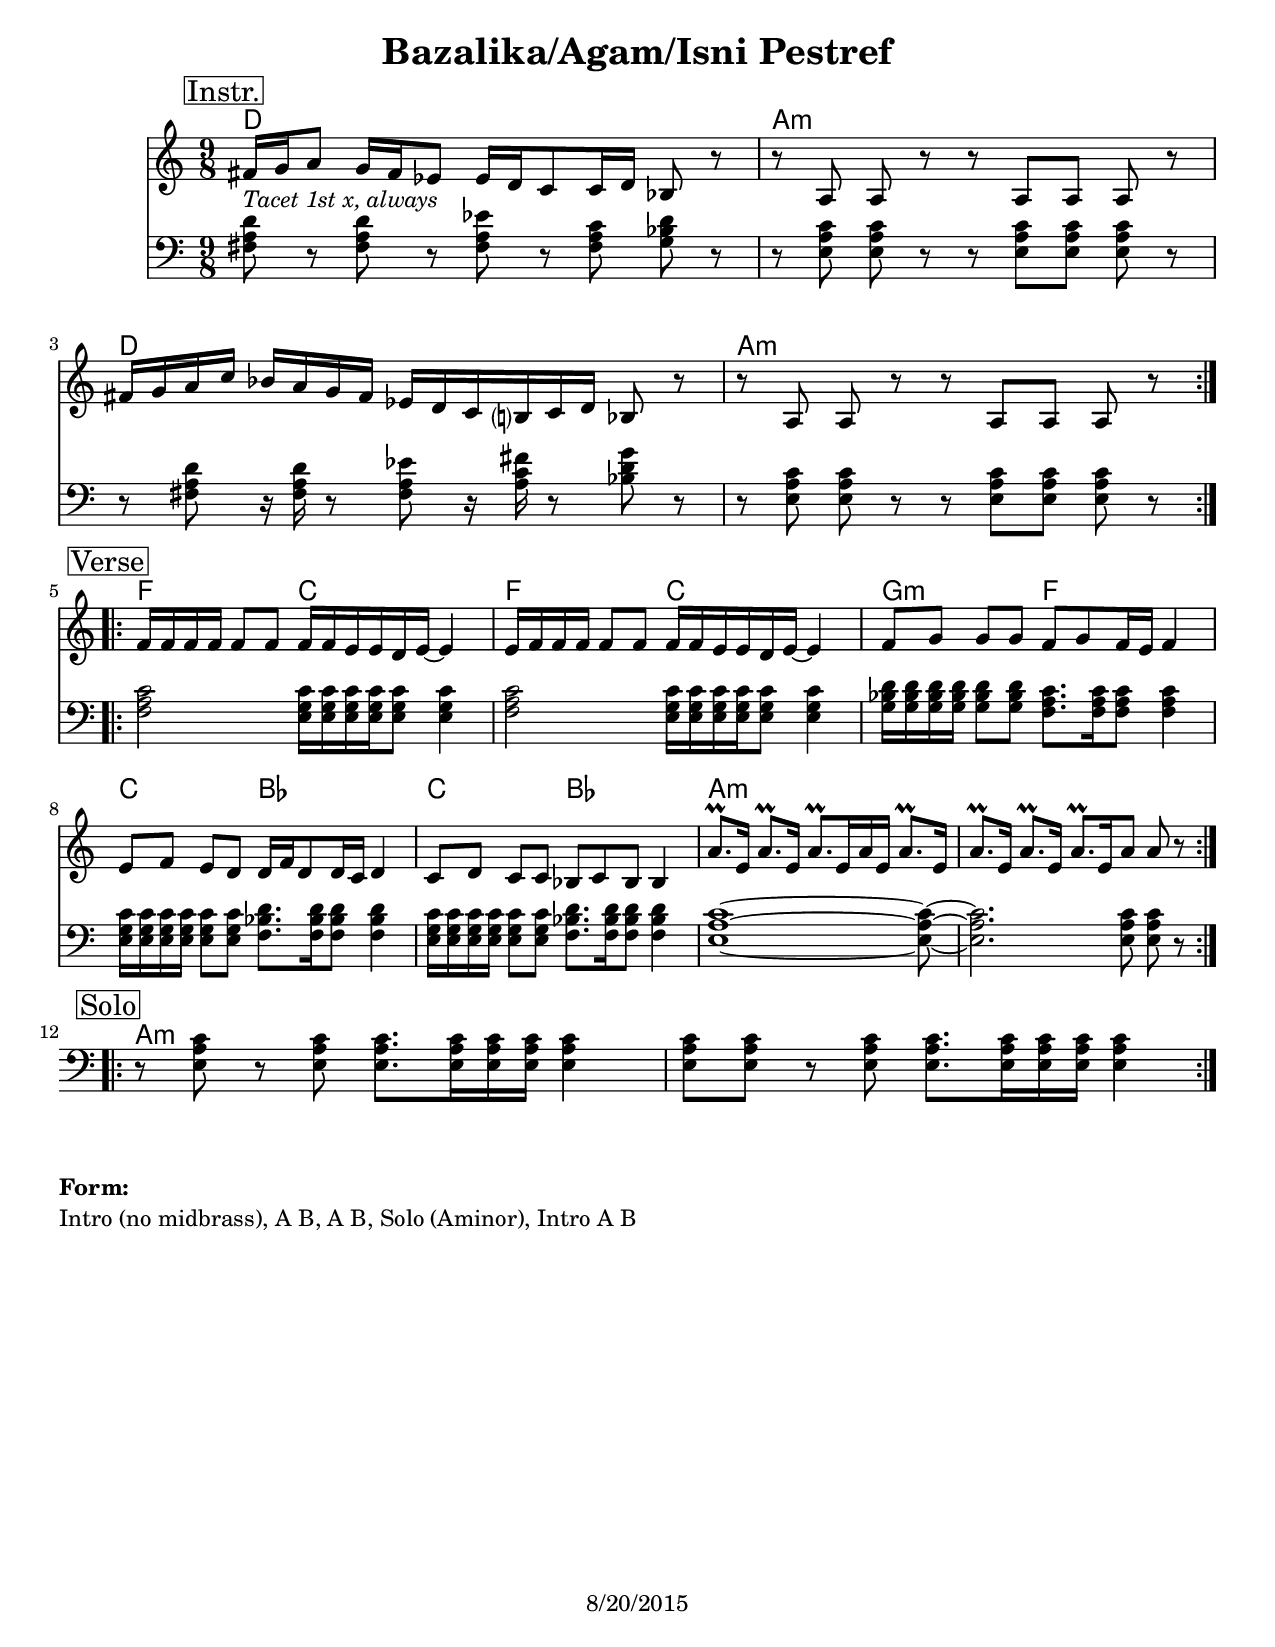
\version "2.16.2"

\header {
	title = "Bazalika/Agam/Isni Pestref"
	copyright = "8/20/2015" %date of latest edits
}
\paper {
  #(set-paper-size "letter")
  }


slash = {
	\override NoteHead #'style = #'slash
	\override Stem #'transparent = ##t
}

noslash = {
	\revert NoteHead #'style
	\revert Stem #'transparent
}

test = { \relative c' { \tempo 4 = 80 \set Score.markFormatter = #format-mark-box-letters
	\repeat volta 2 {
	}
}
}

	
melody = { \relative c' { \set Score.markFormatter = #format-mark-box-letters 
	\overrideTimeSignatureSettings
      9/8               % timeSignatureFraction
      1/16               % baseMomentFraction
      #'(4 4 6 4)           % beatStructure
      #'()		% beamExceptions
	\time 9/8

	\mark \markup { \box "Instr." }
		fis16 g a8 g16 fis ees8 ees16 d c8 c16 d bes8 r |
		r8 a a r r a a a r | \break
		fis'16 g a c bes a g fis ees d c b? c d bes8 r | 
		r8 a a r r a a a r | \break

	\mark \markup { \box "Verse" }
	\repeat volta 2 {
		f'16 f f f f8 f f16 f e e d e~ e4 |
		e16 f f f f8 f f16 f e e d e~ e4 | \break
		f8 g g g f g f16 e f4 |
		e8 f e d d16 f d8 d16 c d4 |
		c8 d c c bes c bes bes4 | 
		a'8.\prall e16 a8.\prall e16 a8.\prall e16 a e a8.\prall e16 |
		a8.\prall e16 a8.\prall e16 a8.\prall e16 a8 a r |
		}
}
}

midbrass = { \relative c { \set Score.markFormatter = #format-mark-box-letters 
	\overrideTimeSignatureSettings
      9/8               % timeSignatureFraction
      1/16               % baseMomentFraction
      #'(4 4 6 4)           % beatStructure
      #'()		% beamExceptions
	\time 9/8

	\mark \markup { \box "Instr." }
	\repeat volta 2 {
	<fis a d>8^\markup { \italic "Tacet 1st x, always"} r <fis a d> r <fis a ees'> r <fis a c> <g bes d> r | 
	r8 <e a c> <e a c> r r <e a c> <e a c> <e a c> r |
	r8 <fis a d> r16 <fis a d> r8 <fis a ees'> r16 <a c fis> r8 <bes d g> r | 
	r8 <e, a c> <e a c> r r <e a c> <e a c> <e a c> r |
	}

	\mark \markup { \box "Verse" }
	\repeat volta 2 {
	<f a c>2 <e g c>16 <e g c> <e g c> <e g c> <e g c>8 <e g c>4 | 
	<f a c>2 <e g c>16 <e g c> <e g c> <e g c> <e g c>8 <e g c>4 | \noBreak
	<g bes d>16 <g bes d> <g bes d> <g bes d> <g bes d>8 <g bes d> <f a c>8. <f a c>16 <f a c>8 <f a c>4 | 
	<e g c>16 <e g c> <e g c> <e g c> <e g c>8 <e g c> <f bes d>8. <f bes d>16 <f bes d>8 <f bes d>4 | 
	<e g c>16 <e g c> <e g c> <e g c> <e g c>8 <e g c> <f bes d>8. <f bes d>16 <f bes d>8 <f bes d>4 | 
	<e a c>1~~~ <e a c>8~~~ | <e a c>2. <e a c>8 <e a c> r | \break
		}

	\mark \markup { \box "Solo" }
	\repeat volta 2 {
	r8 <e a c> r <e a c> <e a c>8. <e a c>16 <e a c> <e a c> <e a c>4 | \noBreak
	<e a c>8 <e a c> r <e a c> <e a c>8. <e a c>16 <e a c> <e a c> <e a c>4 |
	}
	
}
}

		
changes = { \chordmode { 

% Instr 
d1 d8 | a1:min a8:min | 
d1 d8 | a1:min a8:min | 

% Verse 
f2 c2 c8 | f2 c2 c8 |
g2:min f2 f8 | c2 bes2 bes8 |
c2 bes2 bes8 | a1:min a8:min | a1:min a8:min |

% Solo
a1:min a8:min | 
a1:min a8:min | 
}
}


\book {
	\score { 
	  <<
	    \new ChordNames {
		\set chordChanges = ##t
		\changes
	    }
	    \new Staff { \clef treble
		\melody
	    }
	    \new Staff { \clef bass 
		\midbrass
	    }
	  >>
	}
	%Form
	\markup { \column {
	\line { \bold "Form:" }
	\line { "Intro (no midbrass), A B, A B, Solo (Aminor), Intro A B" }
	}}
}
%{
\book {
	\score { 
	  <<
	    \new ChordNames {
		\set chordChanges = ##t
		\changes
	    }
	    \new Staff { \clef bass 
		\midbrass
	    }
	  >>
	}
%	%Form
%	\markup { \column {
%	\line { \bold "Form:" }
%	}}
}
%}
\book {
	\score {
	  <<
		\new Staff {
		  \set Staff.midiInstrument = #"trumpet" \unfoldRepeats
			\melody
		}
		\new Staff {
		  \set Staff.midiInstrument = #"trumpet" \unfoldRepeats
			\midbrass
		}
	  >>
		\midi { }
	}
}
%{
\book {
	\score {
	  <<
		\new Staff {
		  \set Staff.midiInstrument = #"trumpet" \unfoldRepeats
			\test
		}
	  >>
		\midi { }
	}
}
%}
